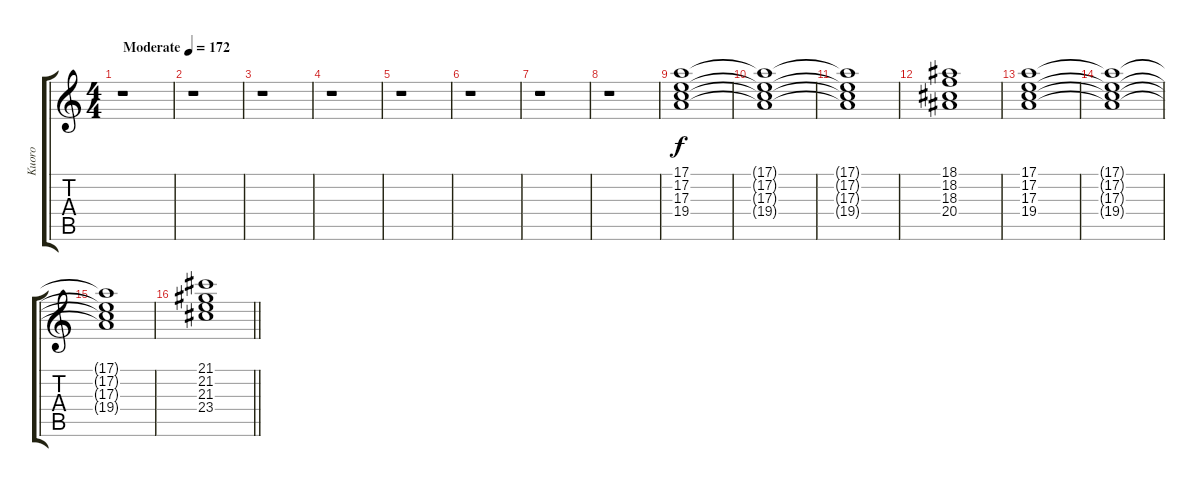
\track ("Kuoro" "Kuoro") {instrument synthvoice}
\staff {score tabs}
\tuning (E4 B3 G3 D3 A2 E2) {hide}
\ts (4 4)
\tempo (172 "Moderate")
\clef g2
\ks c
r.1{dy f instrument synthvoice} |
r.1 |
r.1 |
r.1 |
r.1 |
r.1 |
r.1 |
r.1 |
(17.1 17.2 17.3 19.4).1 |
(17.1{t} 17.2{t} 17.3{t} 19.4{t}).1 |
(17.1{t} 17.2{t} 17.3{t} 19.4{t}).1 |
(18.1 18.2 18.3 20.4).1 |
(17.1 17.2 17.3 19.4).1 |
(17.1{t} 17.2{t} 17.3{t} 19.4{t}).1 |
(17.1{t} 17.2{t} 17.3{t} 19.4{t}).1 |
\barLineRight lightlight
(21.1 21.2 21.3 23.4).1
